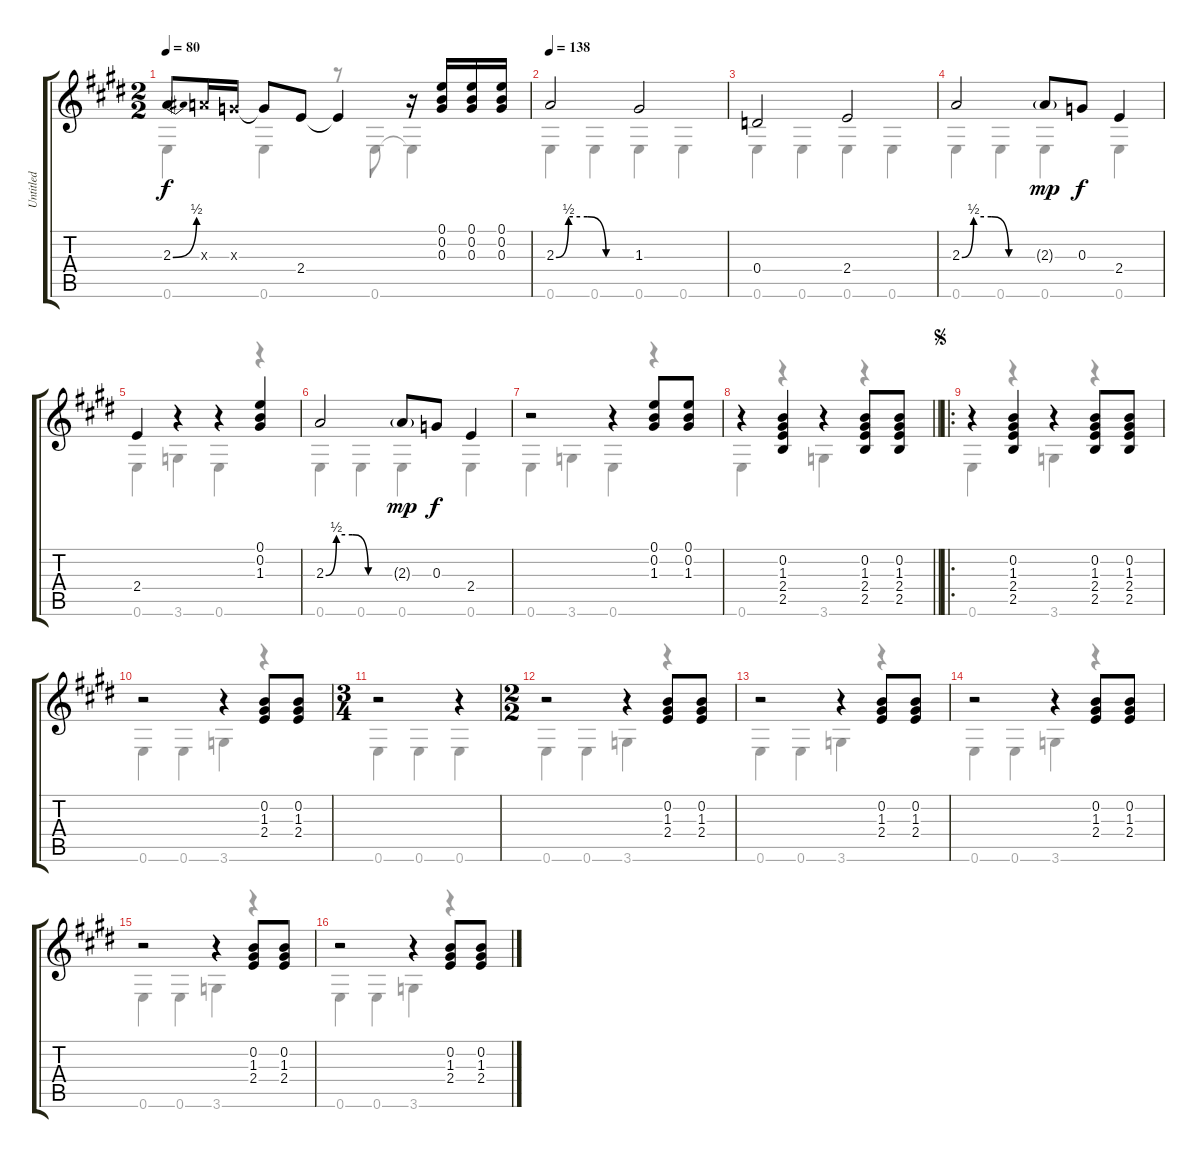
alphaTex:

\track ("Untitled" "Untitled") {instrument acousticguitarnylon}
\staff {score tabs}
\tuning (E4 B3 G3 D3 A2 E2) {hide}
\voice
\ts (2 2)
\tempo 80
\clef g2
\ks e
2.3{be (bend 0 0 60 2)}.8{dy f instrument acousticguitarnylon} 2.3{x}.16 0.3{x}.16 0.3{t}.8 2.4.8 2.4{t}.4 r.16 (0.1 0.2 0.3).16 (0.1 0.2 0.3).16 (0.1 0.2 0.3).16 |
\tempo 138
\ks c#minor
2.3{be (custom 0 0 10 2 25 2 40 0 60 0)}.2 1.3.2 |
0.4.2 2.4.2 |
2.3{be (custom 0 0 10 2 25 2 40 0 60 0)}.2 2.3{g}.8{dy mp} 0.3.8{dy f} 2.4.4 |
\ks e
2.4.4 r.4 r.4 (0.1 0.2 1.3).4 |
\ks c#minor
2.3{be (custom 0 0 10 2 25 2 40 0 60 0)}.2 2.3{g}.8{dy mp} 0.3.8{dy f} 2.4.4 |
r.2 r.4 (0.1 0.2 1.3).8 (0.1 0.2 1.3).8 |
\barLineRight lightlight
r.4 (0.2 1.3 2.4 2.5).4 r.4 (0.2 1.3 2.4 2.5).8 (0.2 1.3 2.4 2.5).8 |
\ro
\jump segno
\ks e
r.4 (0.2 1.3 2.4 2.5).4 r.4 (0.2 1.3 2.4 2.5).8 (0.2 1.3 2.4 2.5).8 |
\ks c#minor
r.2 r.4 (0.2 1.3 2.4).8 (0.2 1.3 2.4).8 |
\ts (3 4)
r.2 r.4 |
\ts (2 2)
\ks e
r.2 r.4 (0.2 1.3 2.4).8 (0.2 1.3 2.4).8 |
\ks c#minor
r.2 r.4 (0.2 1.3 2.4).8 (0.2 1.3 2.4).8 |
r.2 r.4 (0.2 1.3 2.4).8 (0.2 1.3 2.4).8 |
\ks e
r.2 r.4 (0.2 1.3 2.4).8 (0.2 1.3 2.4).8 |
\ks c#minor
r.2 r.4 (0.2 1.3 2.4).8 (0.2 1.3 2.4).8
\voice
\clef g2
\ottava regular
\simile none
\ks e
0.6.4{dy f} 0.6.4 r.8 0.6.8 0.6{t}.4 |
\ks c#minor
0.6.4 0.6.4 0.6.4 0.6.4 |
0.6.4 0.6.4 0.6.4 0.6.4 |
0.6.4 0.6.4 0.6.4 0.6.4 |
\ks e
0.6.4 3.6.4 0.6.4 r.4 |
\ks c#minor
0.6.4 0.6.4 0.6.4 0.6.4 |
0.6.4 3.6.4 0.6.4 r.4 |
\barLineRight lightlight
0.6.4 r.4 3.6.4 r.4 |
\ks e
0.6.4 r.4 3.6.4 r.4 |
\ks c#minor
0.6.4 0.6.4 3.6.4 r.4 |
0.6.4 0.6.4 0.6.4 |
\ks e
0.6.4 0.6.4 3.6.4 r.4 |
\ks c#minor
0.6.4 0.6.4 3.6.4 r.4 |
0.6.4 0.6.4 3.6.4 r.4 |
\ks e
0.6.4 0.6.4 3.6.4 r.4 |
\ks c#minor
0.6.4 0.6.4 3.6.4 r.4
